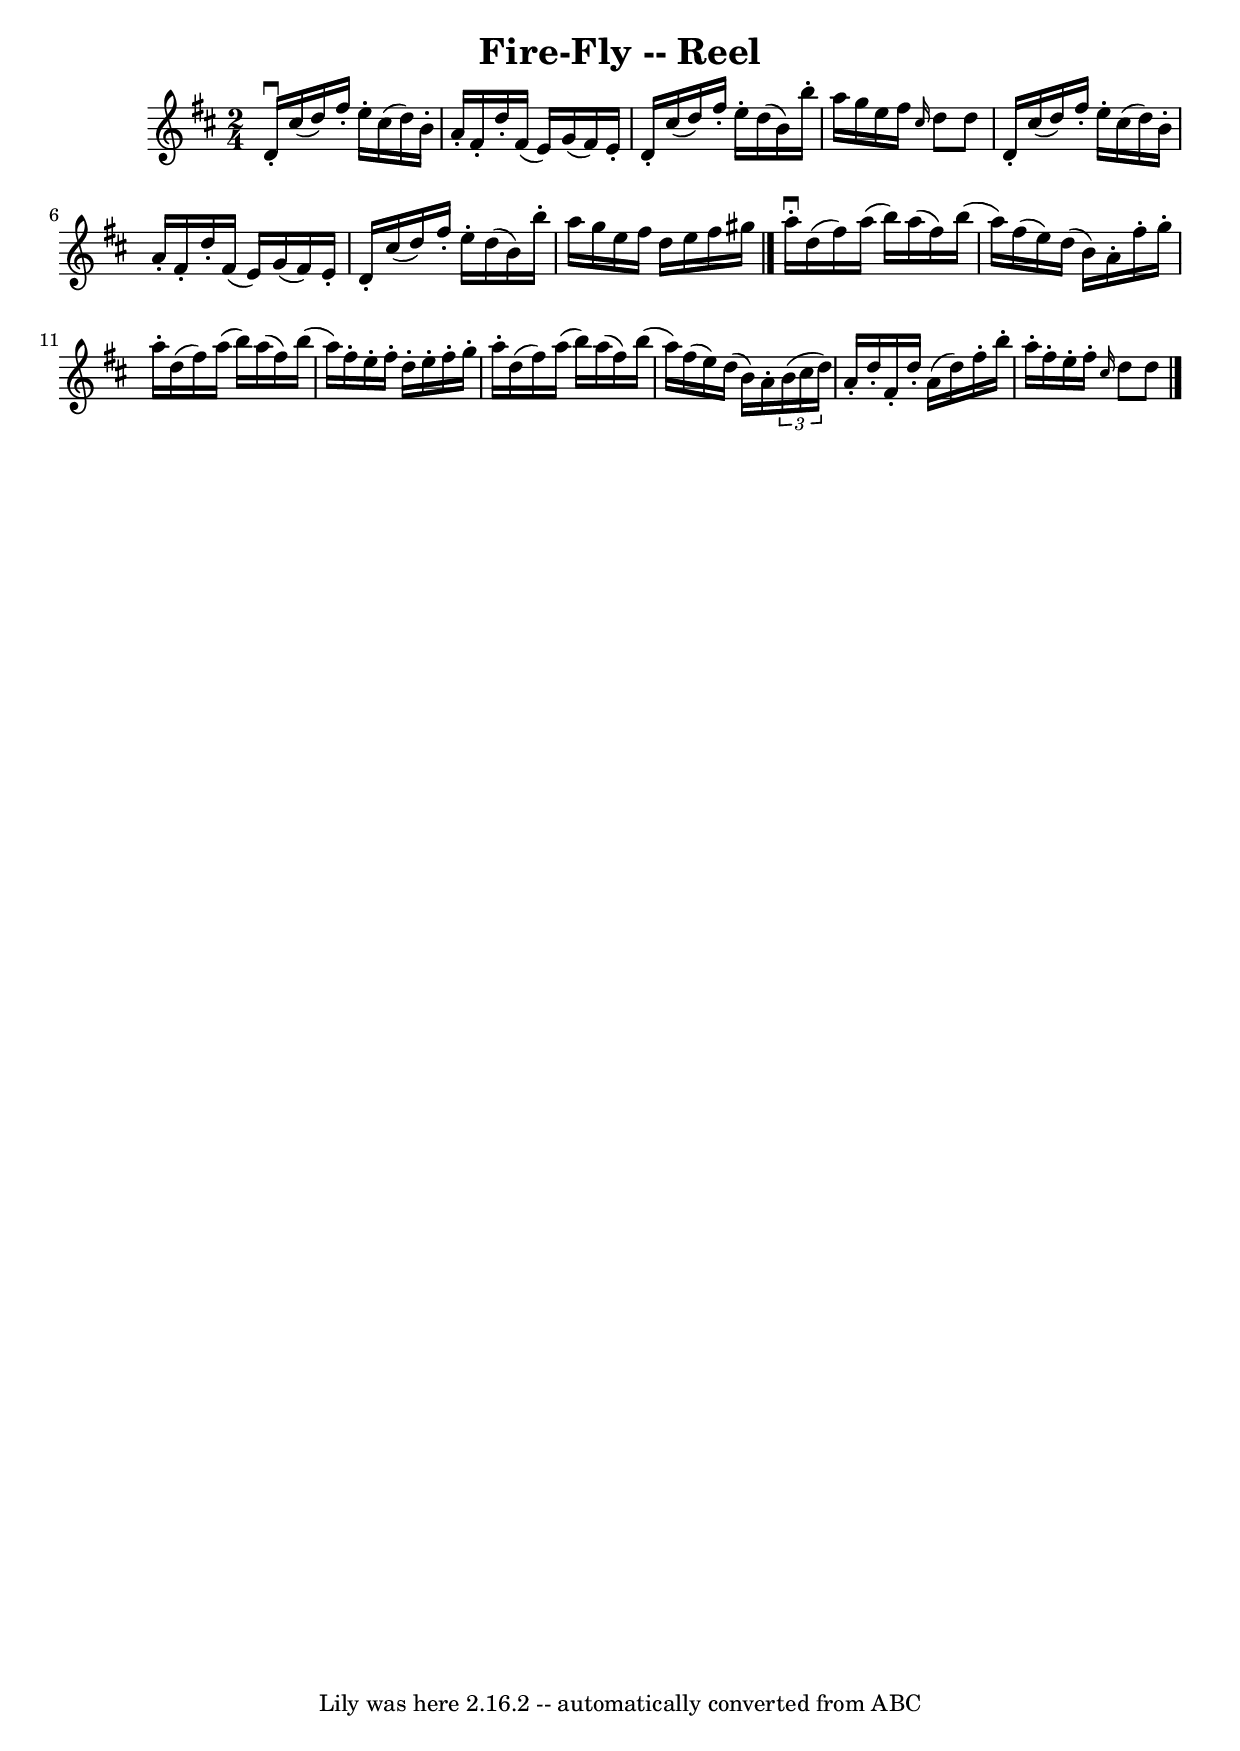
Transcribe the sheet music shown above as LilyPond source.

\version "2.16.2"
\include "Mammoth.ily"
\header {
  %% book = "Ryan's Mammoth Collection"
  crossRefNumber = "1"
  footnotes = ""
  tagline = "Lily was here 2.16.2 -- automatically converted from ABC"
  title = "Fire-Fly -- Reel"

}
voicedefault =  {


  \time 2/4 
  \key d \major
  d'16^\downbow-. cis''16 (d''16) fis''16-. 
  e''16-. cis''16 (d''16) b'16-.   |
  a'16-. fis'16-.   
  d''16-. fis'16 (e'16) g'16 (fis'16) e'16-.   |
  
  d'16-. cis''16 (d''16) fis''16-. e''16-. d''16 (b'16)   
  b''16-.   |
  a''16 g''16 e''16 fis''16    \grace { cis''16 
					
				      } d''8 d''8    |
  d'16-. cis''16 (d''16) fis''16-.  
  e''16-. cis''16 (d''16) b'16-.   |
  a'16-. fis'16-.   
  d''16-. fis'16 (e'16) g'16 (fis'16) e'16-.   |
  
  d'16-. cis''16 (d''16) fis''16-. e''16-. d''16 (b'16)   
  b''16-.   |
  a''16 g''16 e''16 fis''16 d''16 e''16    
  fis''16 gis''16    \bar "|." a''16^\downbow-. d''16 (fis''16)   
  a''16 (b''16) a''16 (fis''16) b''16 (|
  a''16)   
  fis''16 (e''16) d''16 (b'16) a'16-. fis''16-. g''16-.    |
  a''16-. d''16 (fis''16) a''16 (b''16) a''16 (
  fis''16) b''16 (|
  a''16) fis''16-. e''16-. fis''16-. d''16-. e''16-. fis''16-. g''16-.   |
  a''16-.   
  d''16 (fis''16) a''16 (b''16) a''16 (fis''16) b''16 ( |
  a''16) fis''16 (e''16) d''16 (b'16) a'16-.   
  \times 2/3 { b'16 (cis''16 d''16) 
	     }   |
  a'16-. d''16-. fis'16-. d''16-. a'16 (d''16) fis''16-. b''16-.    |
  a''16-. fis''16-. e''16-. fis''16-.   \grace { cis''16  

						   } d''8 d''8    \bar "|."   

}

\score{
  <<

    \context Staff="default"
    {
      \voicedefault 
      
    }

  >>
  \layout {
    
  }
  \midi {
  }

}
